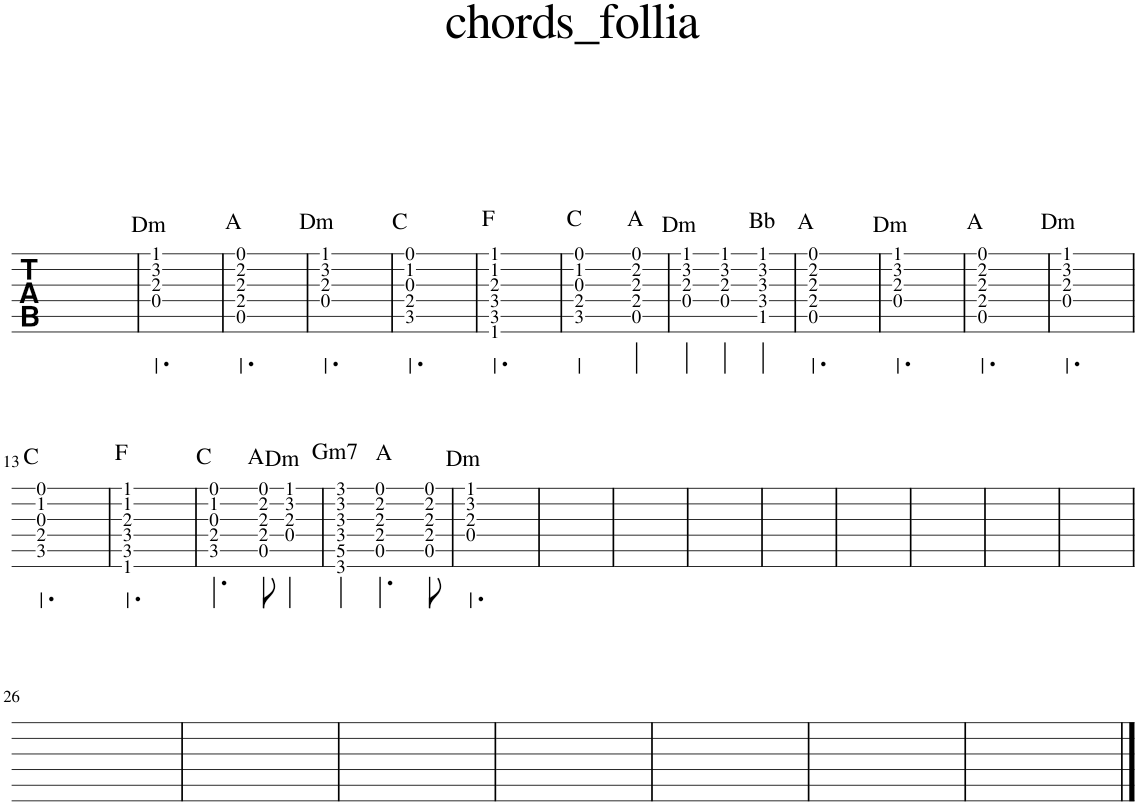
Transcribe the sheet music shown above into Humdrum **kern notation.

**kern	**text
*part1	*part1
*staff1	*staff1
*I"Guitar	*
*I'Guit.	*
*stria6	*
*	*
*k[b-]	*
*M3/4	*
=1	=1
2.r	.
=2	=2
!	!LO:LY:a
2.D\ 2.A\ 2.d\ 2.f\	Dm
=3	=3
!	!LO:LY:a
2.AA\ 2.E\ 2.A\ 2.c#\ 2.e\	A
=4	=4
!	!LO:LY:a
2.D\ 2.A\ 2.d\ 2.f\	Dm
=5	=5
!	!LO:LY:a
2.C\ 2.E\ 2.G\ 2.c\ 2.e\	C
=6	=6
!	!LO:LY:a
2.FF\ 2.C\ 2.F\ 2.A\ 2.c\ 2.f\	F
=7	=7
!	!LO:LY:a
2C\ 2E\ 2G\ 2c\ 2e\	C
!	!LO:LY:a
4AA\ 4E\ 4A\ 4c#\ 4e\	A
=8	=8
!	!LO:LY:a
4D\ 4A\ 4d\ 4f\	Dm
4D\ 4A\ 4d\ 4f\	.
!	!LO:LY:a
4BB-\ 4F\ 4B-\ 4d\ 4f\	Bb
=9	=9
!	!LO:LY:a
2.AA\ 2.E\ 2.A\ 2.c#\ 2.e\	A
=10	=10
!	!LO:LY:a
2.D\ 2.A\ 2.d\ 2.f\	Dm
=11	=11
!	!LO:LY:a
2.AA\ 2.E\ 2.A\ 2.c#\ 2.e\	A
=12	=12
!	!LO:LY:a
2.D\ 2.A\ 2.d\ 2.f\	Dm
!!LO:LB:g=z
=13	=13
!	!LO:LY:a
2.C\ 2.E\ 2.G\ 2.c\ 2.e\	C
=14	=14
!	!LO:LY:a
2.FF\ 2.C\ 2.F\ 2.A\ 2.c\ 2.f\	F
=15	=15
!	!LO:LY:a
4.C\ 4.E\ 4.G\ 4.c\ 4.e\	C
!	!LO:LY:a
8AA\ 8E\ 8A\ 8c#\ 8e\	A
!	!LO:LY:a
4D\ 4A\ 4d\ 4f\	Dm
=16	=16
!	!LO:LY:a
4GG\ 4D\ 4F\ 4B-\ 4d\ 4g\	Gm7
!	!LO:LY:a
4.AA\ 4.E\ 4.A\ 4.c#\ 4.e\	A
8AA\ 8E\ 8A\ 8c#\ 8e\	.
=17	=17
!	!LO:LY:a
2.D\ 2.A\ 2.d\ 2.f\	Dm
=18	=18
2.r	.
=19	=19
2.r	.
=20	=20
2.r	.
=21	=21
2.r	.
=22	=22
2.r	.
=23	=23
2.r	.
=24	=24
2.r	.
=25	=25
2.r	.
!!LO:LB:g=z
=26	=26
2.r	.
=27	=27
2.r	.
=28	=28
2.r	.
=29	=29
2.r	.
=30	=30
2.r	.
=31	=31
2.r	.
=32	=32
2.r	.
==	==
*-	*-
